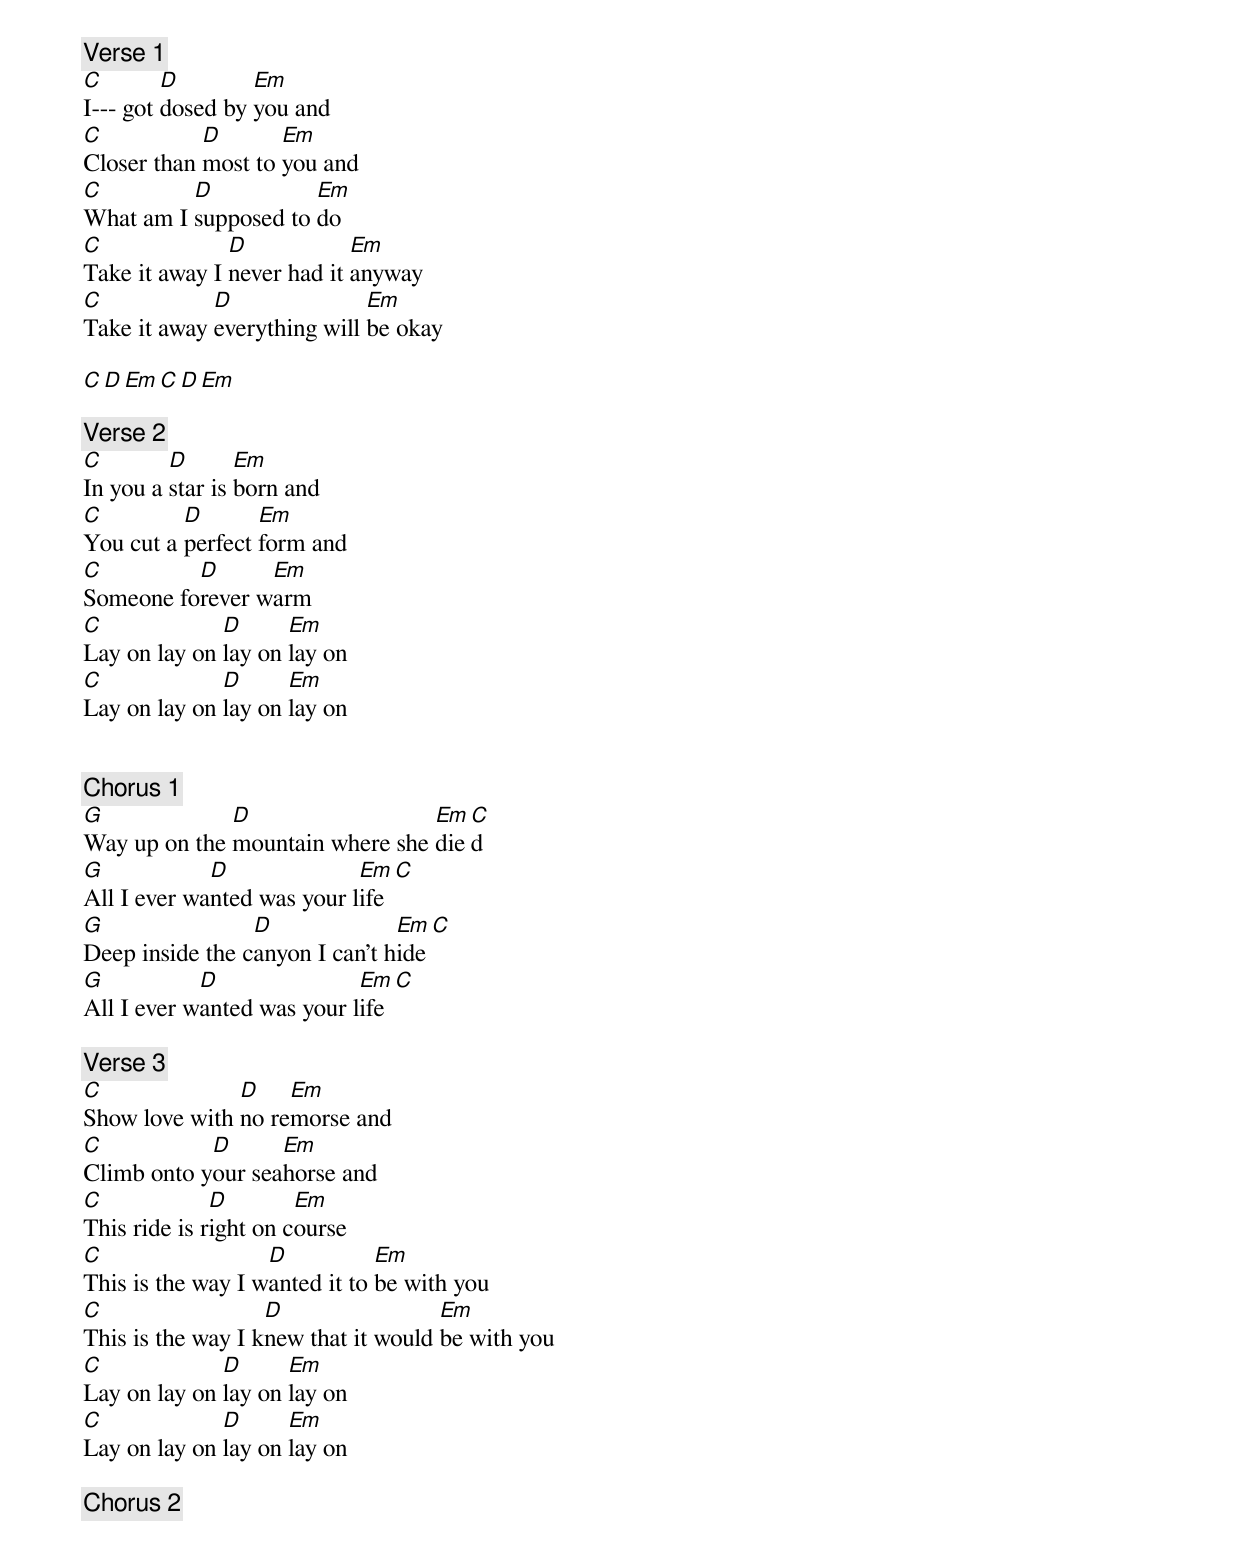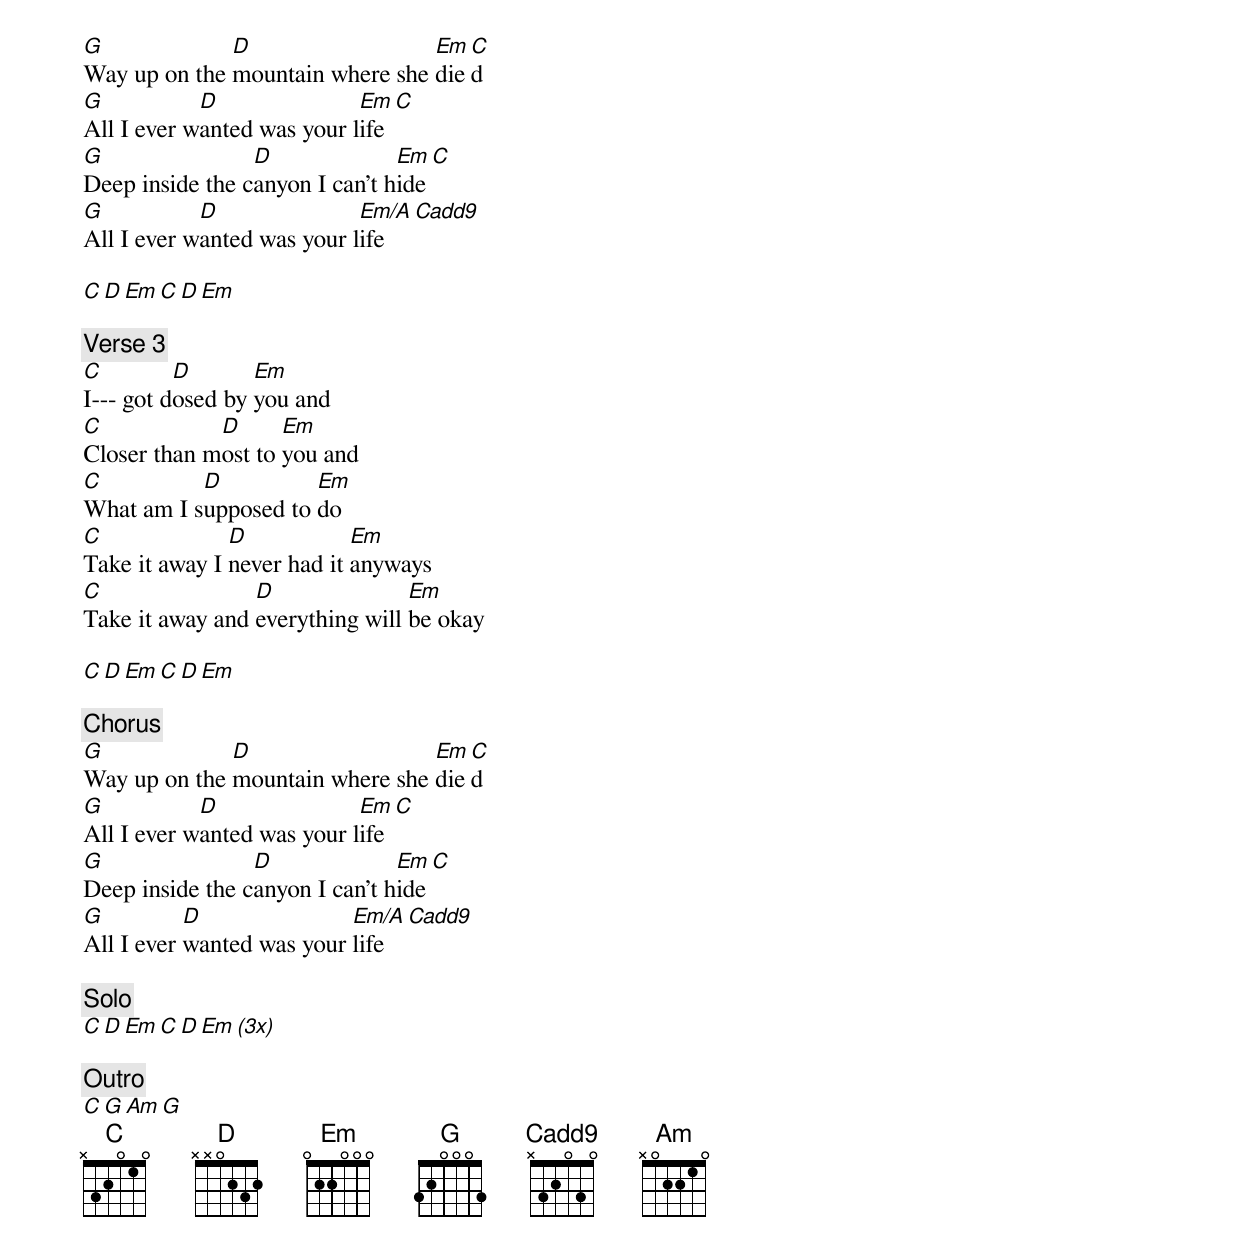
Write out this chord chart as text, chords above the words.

[Verse 1]
C        D        Em
I--- got dosed by you and
C           D       Em
Closer than most to you and
C         D           Em
What am I supposed to do
C              D            Em
Take it away I never had it anyway
C            D               Em
Take it away everything will be okay

C    D    Em    C    D    Em

[Verse 2]
C        D       Em
In you a star is born and
C         D       Em
You cut a perfect form and
C         D      Em
Someone forever warm
C             D      Em
Lay on lay on lay on lay on
C             D      Em
Lay on lay on lay on lay on


[Chorus 1]
G             D                  Em C
Way up on the mountain where she died
G            D              Em  C
All I ever wanted was your life
G                D              Em C
Deep inside the canyon I can't hide
G           D               Em C
All I ever wanted was your life

[Verse 3]
C              D    Em
Show love with no remorse and
C           D      Em
Climb onto your seahorse and
C             D        Em
This ride is right on course
C                  D           Em
This is the way I wanted it to be with you
C                  D                 Em
This is the way I knew that it would be with you
C             D      Em
Lay on lay on lay on lay on
C             D      Em
Lay on lay on lay on lay on

[Chorus 2]
G             D                  Em C
Way up on the mountain where she died
G           D               Em C
All I ever wanted was your life
G                D              Em C
Deep inside the canyon I can't hide
G           D               Em/A     Cadd9
All I ever wanted was your life

C    D    Em    C    D    Em

[Verse 3]
C         D       Em
I--- got dosed by you and
C            D      Em
Closer than most to you and
C          D          Em
What am I supposed to do
C              D            Em
Take it away I never had it anyways
C                D               Em
Take it away and everything will be okay

C    D    Em    C    D    Em

[Chorus]
G             D                  Em C
Way up on the mountain where she died
G           D               Em C
All I ever wanted was your life
G                D              Em C
Deep inside the canyon I can't hide
G          D               Em/A      Cadd9
All I ever wanted was your life

[Solo]
C    D    Em    C    D    Em (3x)

[Outro]
C    G    Am    G
